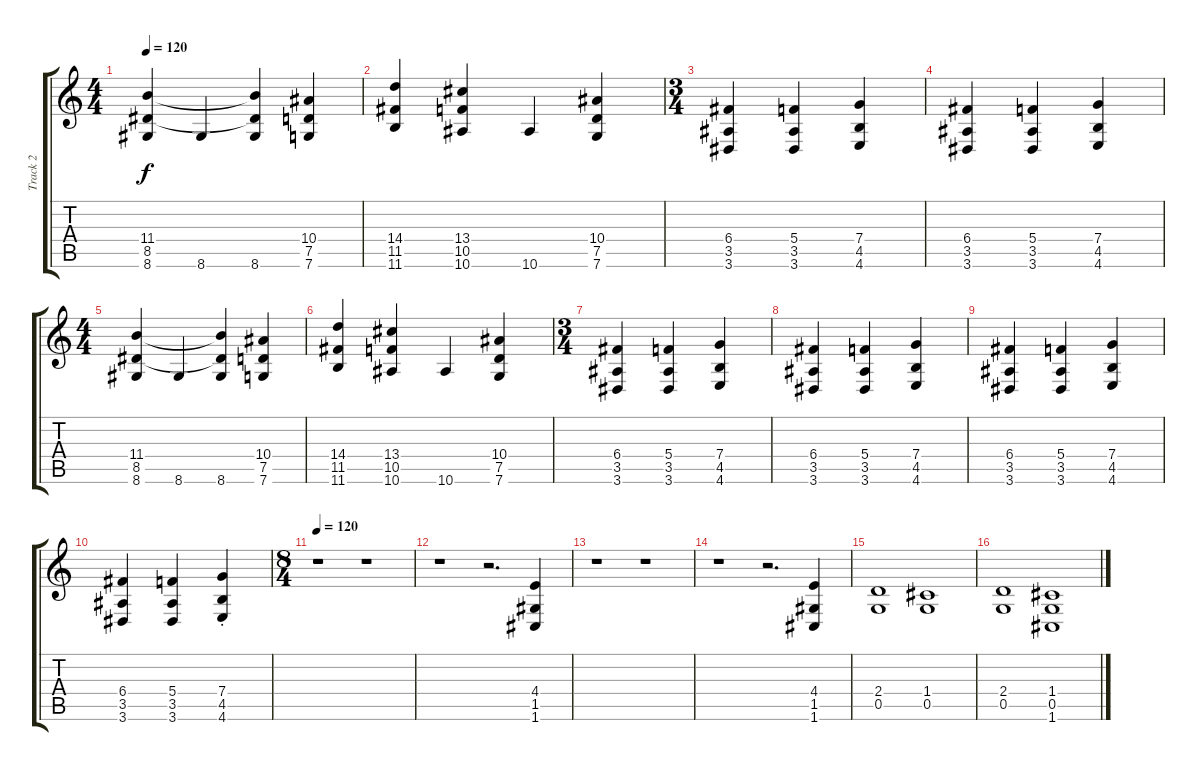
\track ("Track 2" "Track 2") {instrument distortionguitar}
\staff {score tabs}
\tuning (D4 A3 F3 C3 G2 C2) {hide}
\ts (4 4)
\tempo 120
\clef g2
\ks c
(11.4 8.5 8.6).4{dy f} 8.6.4 (11.4{t} 8.5{t} 8.6).4 (10.4 7.5 7.6).4 |
(14.4 11.5 11.6).4 (13.4 10.5 10.6).4 10.6.4 (10.4 7.5 7.6).4 |
\ts (3 4)
(6.4 3.5 3.6).4 (5.4 3.5 3.6).4 (7.4 4.5 4.6).4 |
(6.4 3.5 3.6).4 (5.4 3.5 3.6).4 (7.4 4.5 4.6).4 |
\ts (4 4)
(11.4 8.5 8.6).4 8.6.4 (11.4{t} 8.5{t} 8.6).4 (10.4 7.5 7.6).4 |
(14.4 11.5 11.6).4 (13.4 10.5 10.6).4 10.6.4 (10.4 7.5 7.6).4 |
\ts (3 4)
(6.4 3.5 3.6).4 (5.4 3.5 3.6).4 (7.4 4.5 4.6).4 |
(6.4 3.5 3.6).4 (5.4 3.5 3.6).4 (7.4 4.5 4.6).4 |
(6.4 3.5 3.6).4 (5.4 3.5 3.6).4 (7.4 4.5 4.6).4 |
(6.4 3.5 3.6).4 (5.4 3.5 3.6).4 (7.4{st} 4.5{st} 4.6{st}).4 |
\ts (8 4)
\tempo 120
r.1 r.1 |
r.1 r.2{d} (4.4 1.5 1.6).4 |
r.1 r.1 |
r.1 r.2{d} (4.4 1.5 1.6).4 |
(2.4 0.5).1 (1.4 0.5).1 |
(2.4 0.5).1 (1.4 0.5 1.6).1
